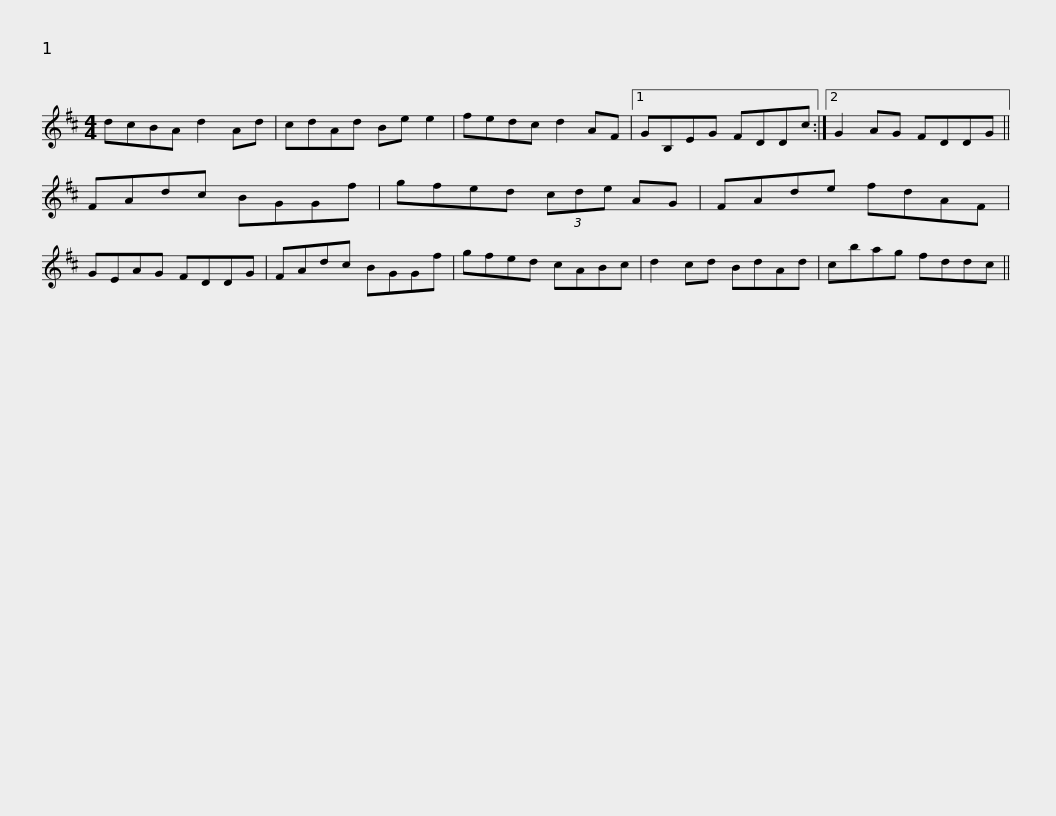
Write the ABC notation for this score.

X:1
L:1/8
M:4/4
I:linebreak $
K:D
V:1 treble
V:1
 dcBA d2 Ad | cdAd Be e2 | fedc d2 AF |1 GB,EG FDDc :|2 G2 AG FDDG || %5
 FAdc BGGf |$ gfed (3cde AG | FAde fdAF | GEAG FDDG | FAdc BGGf | %10
 gfed cABc |$ d2 cd BdAd | cbag fddc || %13
